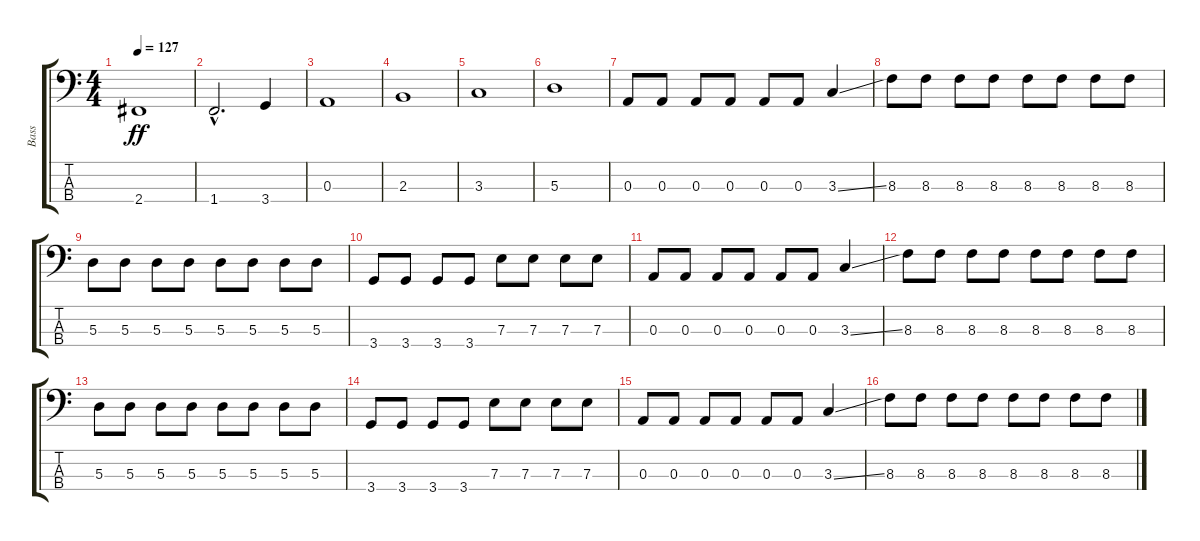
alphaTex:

\track ("Bass" "Bass") {instrument electricbasspick}
\staff {score tabs}
\tuning (G2 D2 A1 E1) {hide}
\ts (4 4)
\tempo 127
\clef f4
\ks c
2.4.1{dy ff} |
1.4{hac}.2{d} 3.4.4 |
0.3.1 |
2.3.1 |
3.3.1 |
5.3.1 |
0.3.8 0.3.8 0.3.8 0.3.8 0.3.8 0.3.8 3.3{ss}.4 |
8.3.8 8.3.8 8.3.8 8.3.8 8.3.8 8.3.8 8.3.8 8.3.8 |
5.3.8 5.3.8 5.3.8 5.3.8 5.3.8 5.3.8 5.3.8 5.3.8 |
3.4.8 3.4.8 3.4.8 3.4.8 7.3.8 7.3.8 7.3.8 7.3.8 |
0.3.8 0.3.8 0.3.8 0.3.8 0.3.8 0.3.8 3.3{ss}.4 |
8.3.8 8.3.8 8.3.8 8.3.8 8.3.8 8.3.8 8.3.8 8.3.8 |
5.3.8 5.3.8 5.3.8 5.3.8 5.3.8 5.3.8 5.3.8 5.3.8 |
3.4.8 3.4.8 3.4.8 3.4.8 7.3.8 7.3.8 7.3.8 7.3.8 |
0.3.8 0.3.8 0.3.8 0.3.8 0.3.8 0.3.8 3.3{ss}.4 |
8.3.8 8.3.8 8.3.8 8.3.8 8.3.8 8.3.8 8.3.8 8.3.8
